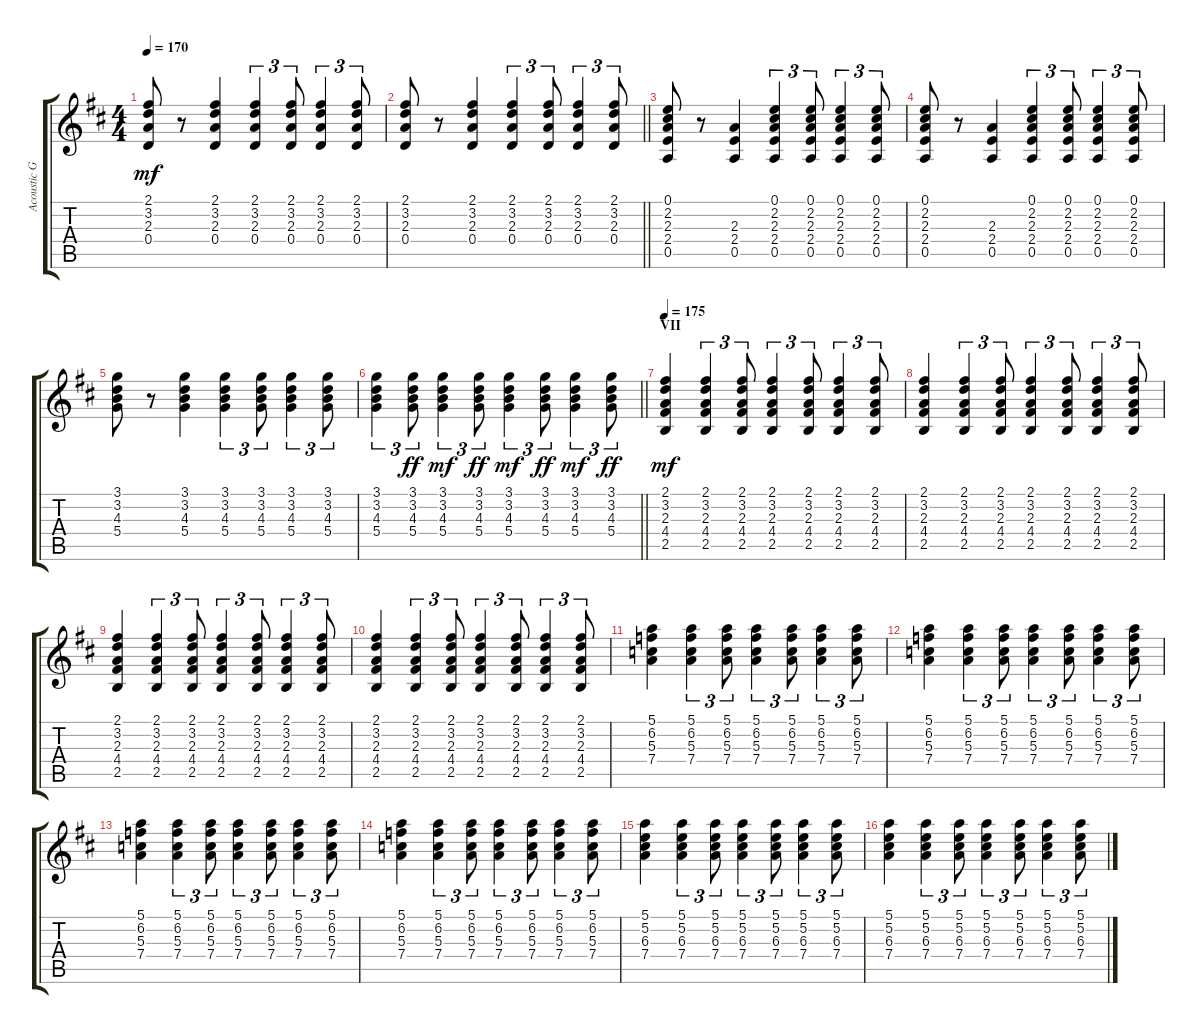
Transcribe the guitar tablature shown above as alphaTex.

\track ("Acoustic Guitar [David Gilmour]" "Acoustic G") {instrument acousticguitarsteel}
\staff {score tabs}
\tuning (E4 B3 G3 D3 A2 E2) {hide}
\ts (4 4)
\tempo 170
\clef g2
\ks d
(2.1 3.2 2.3 0.4).8{dy mf} r.8 (2.1 3.2 2.3 0.4).4 (2.1 3.2 2.3 0.4).4{tu (3 2)} (2.1 3.2 2.3 0.4).8{tu (3 2)} (2.1 3.2 2.3 0.4).4{tu (3 2)} (2.1 3.2 2.3 0.4).8{tu (3 2)} |
\barLineRight lightlight
(2.1 3.2 2.3 0.4).8 r.8 (2.1 3.2 2.3 0.4).4 (2.1 3.2 2.3 0.4).4{tu (3 2)} (2.1 3.2 2.3 0.4).8{tu (3 2)} (2.1 3.2 2.3 0.4).4{tu (3 2)} (2.1 3.2 2.3 0.4).8{tu (3 2)} |
(0.1 2.2 2.3 2.4 0.5).8 r.8 (2.3 2.4 0.5).4 (0.1 2.2 2.3 2.4 0.5).4{tu (3 2)} (0.1 2.2 2.3 2.4 0.5).8{tu (3 2)} (0.1 2.2 2.3 2.4 0.5).4{tu (3 2)} (0.1 2.2 2.3 2.4 0.5).8{tu (3 2)} |
(0.1 2.2 2.3 2.4 0.5).8 r.8 (2.3 2.4 0.5).4 (0.1 2.2 2.3 2.4 0.5).4{tu (3 2)} (0.1 2.2 2.3 2.4 0.5).8{tu (3 2)} (0.1 2.2 2.3 2.4 0.5).4{tu (3 2)} (0.1 2.2 2.3 2.4 0.5).8{tu (3 2)} |
(3.1 3.2 4.3 5.4).8 r.8 (3.1 3.2 4.3 5.4).4 (3.1 3.2 4.3 5.4).4{tu (3 2)} (3.1 3.2 4.3 5.4).8{tu (3 2)} (3.1 3.2 4.3 5.4).4{tu (3 2)} (3.1 3.2 4.3 5.4).8{tu (3 2)} |
\barLineRight lightlight
(3.1 3.2 4.3 5.4).4{tu (3 2)} (3.1 3.2 4.3 5.4).8{tu (3 2) dy ff} (3.1 3.2 4.3 5.4).4{tu (3 2) dy mf} (3.1 3.2 4.3 5.4).8{tu (3 2) dy ff} (3.1 3.2 4.3 5.4).4{tu (3 2) dy mf} (3.1 3.2 4.3 5.4).8{tu (3 2) dy ff} (3.1 3.2 4.3 5.4).4{tu (3 2) dy mf} (3.1 3.2 4.3 5.4).8{tu (3 2) dy ff} |
\section ("" "VII")
\tempo 175
(2.1 3.2 2.3 4.4 2.5).4{dy mf} (2.1 3.2 2.3 4.4 2.5).4{tu (3 2)} (2.1 3.2 2.3 4.4 2.5).8{tu (3 2)} (2.1 3.2 2.3 4.4 2.5).4{tu (3 2)} (2.1 3.2 2.3 4.4 2.5).8{tu (3 2)} (2.1 3.2 2.3 4.4 2.5).4{tu (3 2)} (2.1 3.2 2.3 4.4 2.5).8{tu (3 2)} |
(2.1 3.2 2.3 4.4 2.5).4 (2.1 3.2 2.3 4.4 2.5).4{tu (3 2)} (2.1 3.2 2.3 4.4 2.5).8{tu (3 2)} (2.1 3.2 2.3 4.4 2.5).4{tu (3 2)} (2.1 3.2 2.3 4.4 2.5).8{tu (3 2)} (2.1 3.2 2.3 4.4 2.5).4{tu (3 2)} (2.1 3.2 2.3 4.4 2.5).8{tu (3 2)} |
(2.1 3.2 2.3 4.4 2.5).4 (2.1 3.2 2.3 4.4 2.5).4{tu (3 2)} (2.1 3.2 2.3 4.4 2.5).8{tu (3 2)} (2.1 3.2 2.3 4.4 2.5).4{tu (3 2)} (2.1 3.2 2.3 4.4 2.5).8{tu (3 2)} (2.1 3.2 2.3 4.4 2.5).4{tu (3 2)} (2.1 3.2 2.3 4.4 2.5).8{tu (3 2)} |
(2.1 3.2 2.3 4.4 2.5).4 (2.1 3.2 2.3 4.4 2.5).4{tu (3 2)} (2.1 3.2 2.3 4.4 2.5).8{tu (3 2)} (2.1 3.2 2.3 4.4 2.5).4{tu (3 2)} (2.1 3.2 2.3 4.4 2.5).8{tu (3 2)} (2.1 3.2 2.3 4.4 2.5).4{tu (3 2)} (2.1 3.2 2.3 4.4 2.5).8{tu (3 2)} |
(5.1 6.2 5.3 7.4).4 (5.1 6.2 5.3 7.4).4{tu (3 2)} (5.1 6.2 5.3 7.4).8{tu (3 2)} (5.1 6.2 5.3 7.4).4{tu (3 2)} (5.1 6.2 5.3 7.4).8{tu (3 2)} (5.1 6.2 5.3 7.4).4{tu (3 2)} (5.1 6.2 5.3 7.4).8{tu (3 2)} |
(5.1 6.2 5.3 7.4).4 (5.1 6.2 5.3 7.4).4{tu (3 2)} (5.1 6.2 5.3 7.4).8{tu (3 2)} (5.1 6.2 5.3 7.4).4{tu (3 2)} (5.1 6.2 5.3 7.4).8{tu (3 2)} (5.1 6.2 5.3 7.4).4{tu (3 2)} (5.1 6.2 5.3 7.4).8{tu (3 2)} |
(5.1 6.2 5.3 7.4).4 (5.1 6.2 5.3 7.4).4{tu (3 2)} (5.1 6.2 5.3 7.4).8{tu (3 2)} (5.1 6.2 5.3 7.4).4{tu (3 2)} (5.1 6.2 5.3 7.4).8{tu (3 2)} (5.1 6.2 5.3 7.4).4{tu (3 2)} (5.1 6.2 5.3 7.4).8{tu (3 2)} |
(5.1 6.2 5.3 7.4).4 (5.1 6.2 5.3 7.4).4{tu (3 2)} (5.1 6.2 5.3 7.4).8{tu (3 2)} (5.1 6.2 5.3 7.4).4{tu (3 2)} (5.1 6.2 5.3 7.4).8{tu (3 2)} (5.1 6.2 5.3 7.4).4{tu (3 2)} (5.1 6.2 5.3 7.4).8{tu (3 2)} |
(5.1 5.2 6.3 7.4).4 (5.1 5.2 6.3 7.4).4{tu (3 2)} (5.1 5.2 6.3 7.4).8{tu (3 2)} (5.1 5.2 6.3 7.4).4{tu (3 2)} (5.1 5.2 6.3 7.4).8{tu (3 2)} (5.1 5.2 6.3 7.4).4{tu (3 2)} (5.1 5.2 6.3 7.4).8{tu (3 2)} |
(5.1 5.2 6.3 7.4).4 (5.1 5.2 6.3 7.4).4{tu (3 2)} (5.1 5.2 6.3 7.4).8{tu (3 2)} (5.1 5.2 6.3 7.4).4{tu (3 2)} (5.1 5.2 6.3 7.4).8{tu (3 2)} (5.1 5.2 6.3 7.4).4{tu (3 2)} (5.1 5.2 6.3 7.4).8{tu (3 2)}
